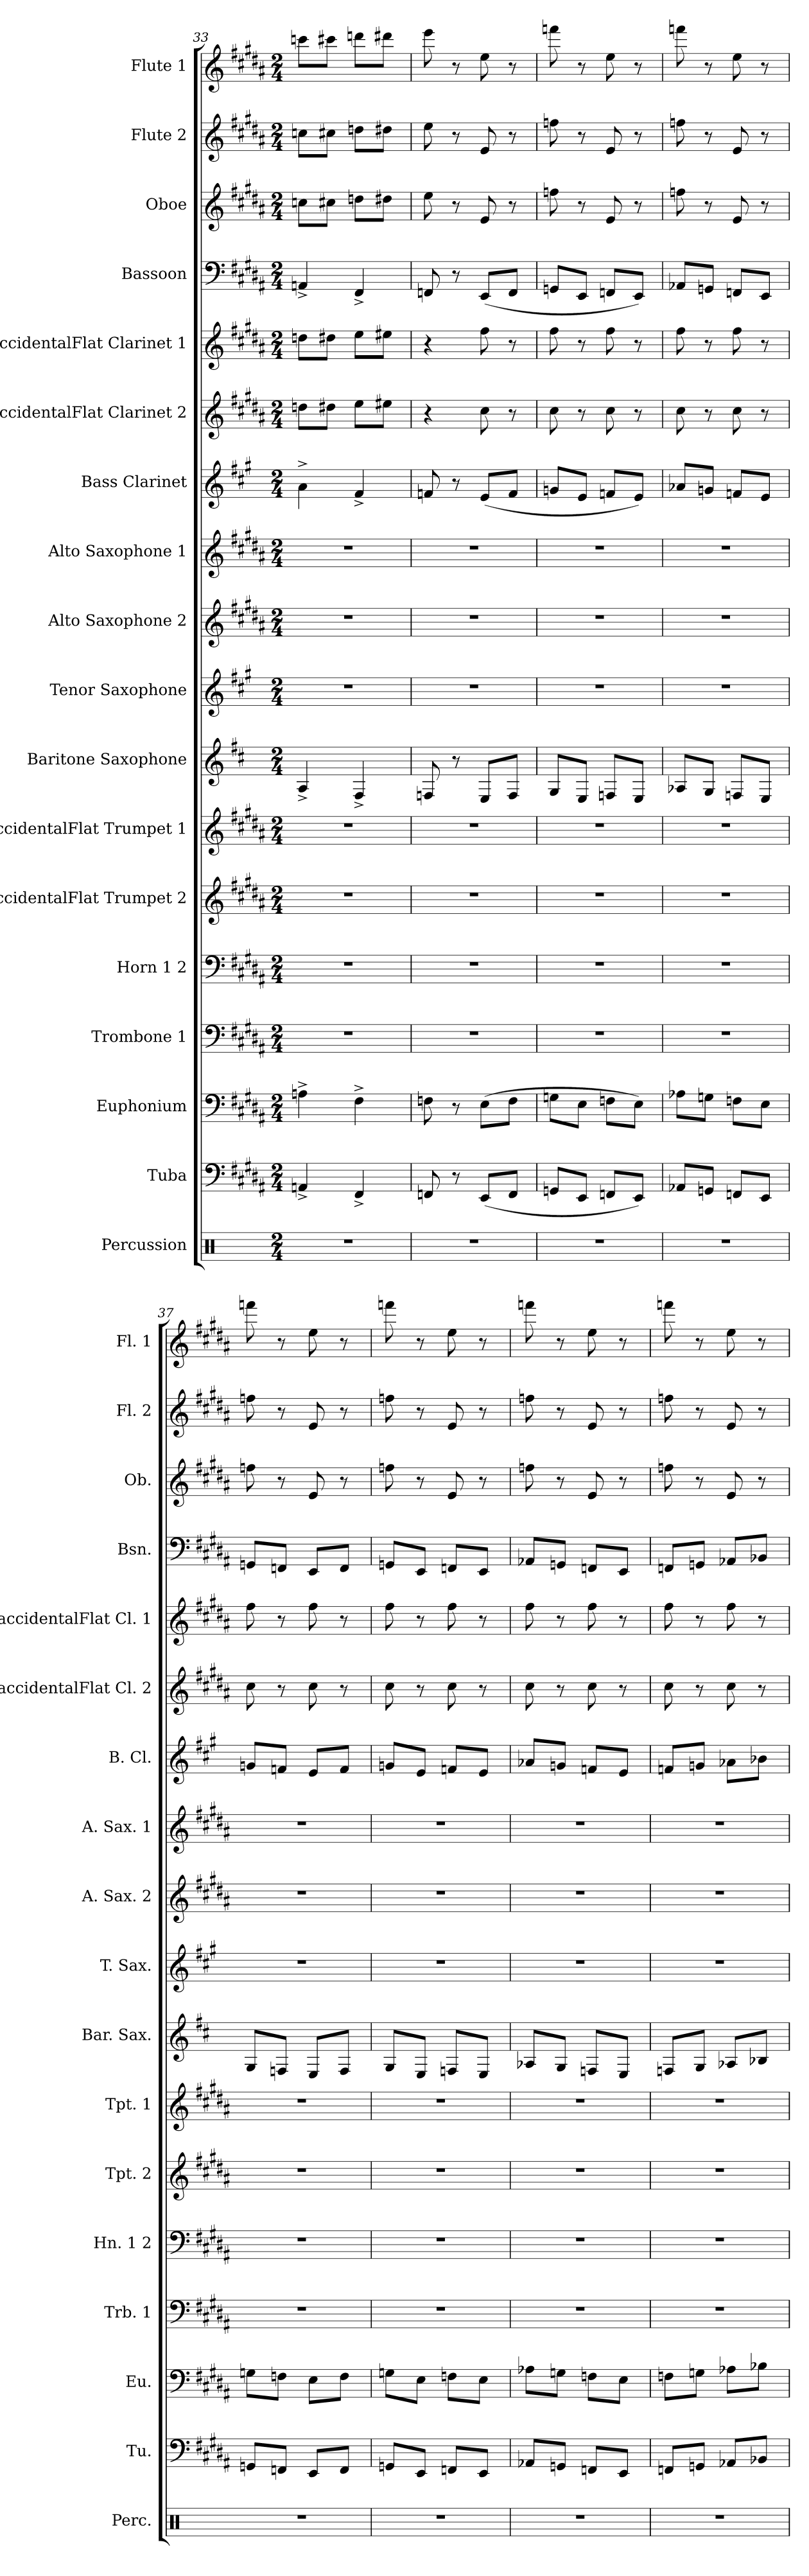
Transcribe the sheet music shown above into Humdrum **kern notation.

**kern	**kern	**kern	**kern	**kern	**kern	**kern	**kern	**kern	**kern	**kern	**kern	**kern	**kern	**kern	**kern	**kern	**kern
*part18	*part17	*part16	*part15	*part14	*part13	*part12	*part11	*part10	*part9	*part8	*part7	*part6	*part5	*part4	*part3	*part2	*part1
*staff18	*staff17	*staff16	*staff15	*staff14	*staff13	*staff12	*staff11	*staff10	*staff9	*staff8	*staff7	*staff6	*staff5	*staff4	*staff3	*staff2	*staff1
*I"Percussion	*I"Tuba	*I"Euphonium	*I"Trombone 1	*I"Horn 1 2	*I"BaccidentalFlat Trumpet 2	*I"BaccidentalFlat Trumpet 1	*I"Baritone Saxophone	*I"Tenor Saxophone	*I"Alto Saxophone 2	*I"Alto Saxophone 1	*I"Bass Clarinet	*I"BaccidentalFlat Clarinet 2	*I"BaccidentalFlat Clarinet 1	*I"Bassoon	*I"Oboe	*I"Flute 2	*I"Flute 1
*I'Perc.	*I'Tu.	*I'Eu.	*I'Trb. 1	*I'Hn. 1 2	*I'Tpt. 2	*I'Tpt. 1	*I'Bar. Sax.	*I'T. Sax.	*I'A. Sax. 2	*I'A. Sax. 1	*I'B. Cl.	*I'BaccidentalFlat Cl. 2	*I'BaccidentalFlat Cl. 1	*I'Bsn.	*I'Ob.	*I'Fl. 2	*I'Fl. 1
*clefX	*clefF4	*clefF4	*clefF4	*clefF4	*clefG2	*clefG2	*clefG2	*clefG2	*clefG2	*clefG2	*clefG2	*clefG2	*clefG2	*clefF4	*clefG2	*clefG2	*clefG2
*	*	*	*	*ITrd4c7	*ITrd1c2	*ITrd1c2	*ITrd12c21	*ITrd8c14	*ITrd5c9	*ITrd5c9	*ITrd8c14	*ITrd1c2	*ITrd1c2	*	*	*	*
*k[]	*k[f#c#g#d#a#]	*k[f#c#g#d#a#]	*k[f#c#g#d#a#]	*k[f#c#g#d#]	*k[f#c#g#]	*k[f#c#g#]	*k[f#c#]	*k[f#c#g#]	*k[f#c#]	*k[f#c#]	*k[f#c#g#]	*k[f#c#g#]	*k[f#c#g#]	*k[f#c#g#d#a#]	*k[f#c#g#d#a#]	*k[f#c#g#d#a#]	*k[f#c#g#d#a#]
*M2/4	*M2/4	*M2/4	*M2/4	*M2/4	*M2/4	*M2/4	*M2/4	*M2/4	*M2/4	*M2/4	*M2/4	*M2/4	*M2/4	*M2/4	*M2/4	*M2/4	*M2/4
=33	=33	=33	=33	=33	=33	=33	=33	=33	=33	=33	=33	=33	=33	=33	=33	=33	=33
2r	4AAn^/	4An^\	2r	2r	2r	2r	4AA^/	2r	2r	2r	4A^\	8ccn\L	8ccn\L	4AAn^/	8ccn\L	8ccn\L	8cccn\L
.	.	.	.	.	.	.	.	.	.	.	.	8cc#X\J	8cc#X\J	.	8cc#X\J	8cc#X\J	8ccc#X\J
.	4FF#^/	4F#^\	.	.	.	.	4FF#^/	.	.	.	4F#^/	8dd\L	8dd\L	4FF#^/	8ddn\L	8ddn\L	8dddn\L
.	.	.	.	.	.	.	.	.	.	.	.	8dd#X\J	8dd#X\J	.	8dd#X\J	8dd#X\J	8ddd#X\J
=34	=34	=34	=34	=34	=34	=34	=34	=34	=34	=34	=34	=34	=34	=34	=34	=34	=34
2r	8FFn/	8Fn\	2r	2r	2r	2r	8FFn/	2r	2r	2r	8Fn/	4r	4r	8FFn/	8ee\	8ee\	8eee\
.	8r	8r	.	.	.	.	8r	.	.	.	8r	.	.	8r	8r	8r	8r
.	(>8EE/L	(>8E\L	.	.	.	.	8EE/L	.	.	.	(>8E/L	8b\	8ee\	(>8EE/L	8e/	8e/	8ee\
.	8FF/J	8F\J	.	.	.	.	8FF/J	.	.	.	8F/J	8r	8r	8FF/J	8r	8r	8r
=35	=35	=35	=35	=35	=35	=35	=35	=35	=35	=35	=35	=35	=35	=35	=35	=35	=35
2r	8GGn/L	8Gn\L	2r	2r	2r	2r	8GG/L	2r	2r	2r	8Gn/L	8b\	8ee\	8GGn/L	8ffn\	8ffn\	8fffn\
.	8EE/J	8E\J	.	.	.	.	8EE/J	.	.	.	8E/J	8r	8r	8EE/J	8r	8r	8r
.	8FFn/L	8Fn\L	.	.	.	.	8FFn/L	.	.	.	8Fn/L	8b\	8ee\	8FFn/L	8e/	8e/	8ee\
.	8EE/J)	8E\J)	.	.	.	.	8EE/J	.	.	.	8E/J)	8r	8r	8EE/J)	8r	8r	8r
=36	=36	=36	=36	=36	=36	=36	=36	=36	=36	=36	=36	=36	=36	=36	=36	=36	=36
2r	8AA-X/L	8A-X\L	2r	2r	2r	2r	8AA-X/L	2r	2r	2r	8A-X/L	8b\	8ee\	8AA-X/L	8ffn\	8ffn\	8fffn\
.	8GGn/J	8Gn\J	.	.	.	.	8GG/J	.	.	.	8Gn/J	8r	8r	8GGn/J	8r	8r	8r
.	8FFn/L	8Fn\L	.	.	.	.	8FFn/L	.	.	.	8Fn/L	8b\	8ee\	8FFn/L	8e/	8e/	8ee\
.	8EE/J	8E\J	.	.	.	.	8EE/J	.	.	.	8E/J	8r	8r	8EE/J	8r	8r	8r
=37	=37	=37	=37	=37	=37	=37	=37	=37	=37	=37	=37	=37	=37	=37	=37	=37	=37
2r	8GGn/L	8Gn\L	2r	2r	2r	2r	8GG/L	2r	2r	2r	8Gn/L	8b\	8ee\	8GGn/L	8ffn\	8ffn\	8fffn\
.	8FFn/J	8Fn\J	.	.	.	.	8FFn/J	.	.	.	8Fn/J	8r	8r	8FFn/J	8r	8r	8r
.	8EE/L	8E\L	.	.	.	.	8EE/L	.	.	.	8E/L	8b\	8ee\	8EE/L	8e/	8e/	8ee\
.	8FF/J	8F\J	.	.	.	.	8FF/J	.	.	.	8F/J	8r	8r	8FF/J	8r	8r	8r
=38	=38	=38	=38	=38	=38	=38	=38	=38	=38	=38	=38	=38	=38	=38	=38	=38	=38
2r	8GGn/L	8Gn\L	2r	2r	2r	2r	8GG/L	2r	2r	2r	8Gn/L	8b\	8ee\	8GGn/L	8ffn\	8ffn\	8fffn\
.	8EE/J	8E\J	.	.	.	.	8EE/J	.	.	.	8E/J	8r	8r	8EE/J	8r	8r	8r
.	8FFn/L	8Fn\L	.	.	.	.	8FFn/L	.	.	.	8Fn/L	8b\	8ee\	8FFn/L	8e/	8e/	8ee\
.	8EE/J	8E\J	.	.	.	.	8EE/J	.	.	.	8E/J	8r	8r	8EE/J	8r	8r	8r
!!LO:PB:g=z
=39	=39	=39	=39	=39	=39	=39	=39	=39	=39	=39	=39	=39	=39	=39	=39	=39	=39
2r	8AA-X/L	8A-X\L	2r	2r	2r	2r	8AA-X/L	2r	2r	2r	8A-X/L	8b\	8ee\	8AA-X/L	8ffn\	8ffn\	8fffn\
.	8GGn/J	8Gn\J	.	.	.	.	8GG/J	.	.	.	8Gn/J	8r	8r	8GGn/J	8r	8r	8r
.	8FFn/L	8Fn\L	.	.	.	.	8FFn/L	.	.	.	8Fn/L	8b\	8ee\	8FFn/L	8e/	8e/	8ee\
.	8EE/J	8E\J	.	.	.	.	8EE/J	.	.	.	8E/J	8r	8r	8EE/J	8r	8r	8r
=40	=40	=40	=40	=40	=40	=40	=40	=40	=40	=40	=40	=40	=40	=40	=40	=40	=40
2r	8FFn/L	8Fn\L	2r	2r	2r	2r	8FFn/L	2r	2r	2r	8Fn/L	8b\	8ee\	8FFn/L	8ffn\	8ffn\	8fffn\
.	8GGn/J	8Gn\J	.	.	.	.	8GG/J	.	.	.	8Gn/J	8r	8r	8GGn/J	8r	8r	8r
.	8AA-X/L	8A-X\L	.	.	.	.	8AA-X/L	.	.	.	8A-X\L	8b\	8ee\	8AA-X/L	8e/	8e/	8ee\
.	8BB-X/J	8B-X\J	.	.	.	.	8BB-X/J	.	.	.	8B-X\J	8r	8r	8BB-X/J	8r	8r	8r
=	=	=	=	=	=	=	=	=	=	=	=	=	=	=	=	=	=
*-	*-	*-	*-	*-	*-	*-	*-	*-	*-	*-	*-	*-	*-	*-	*-	*-	*-
